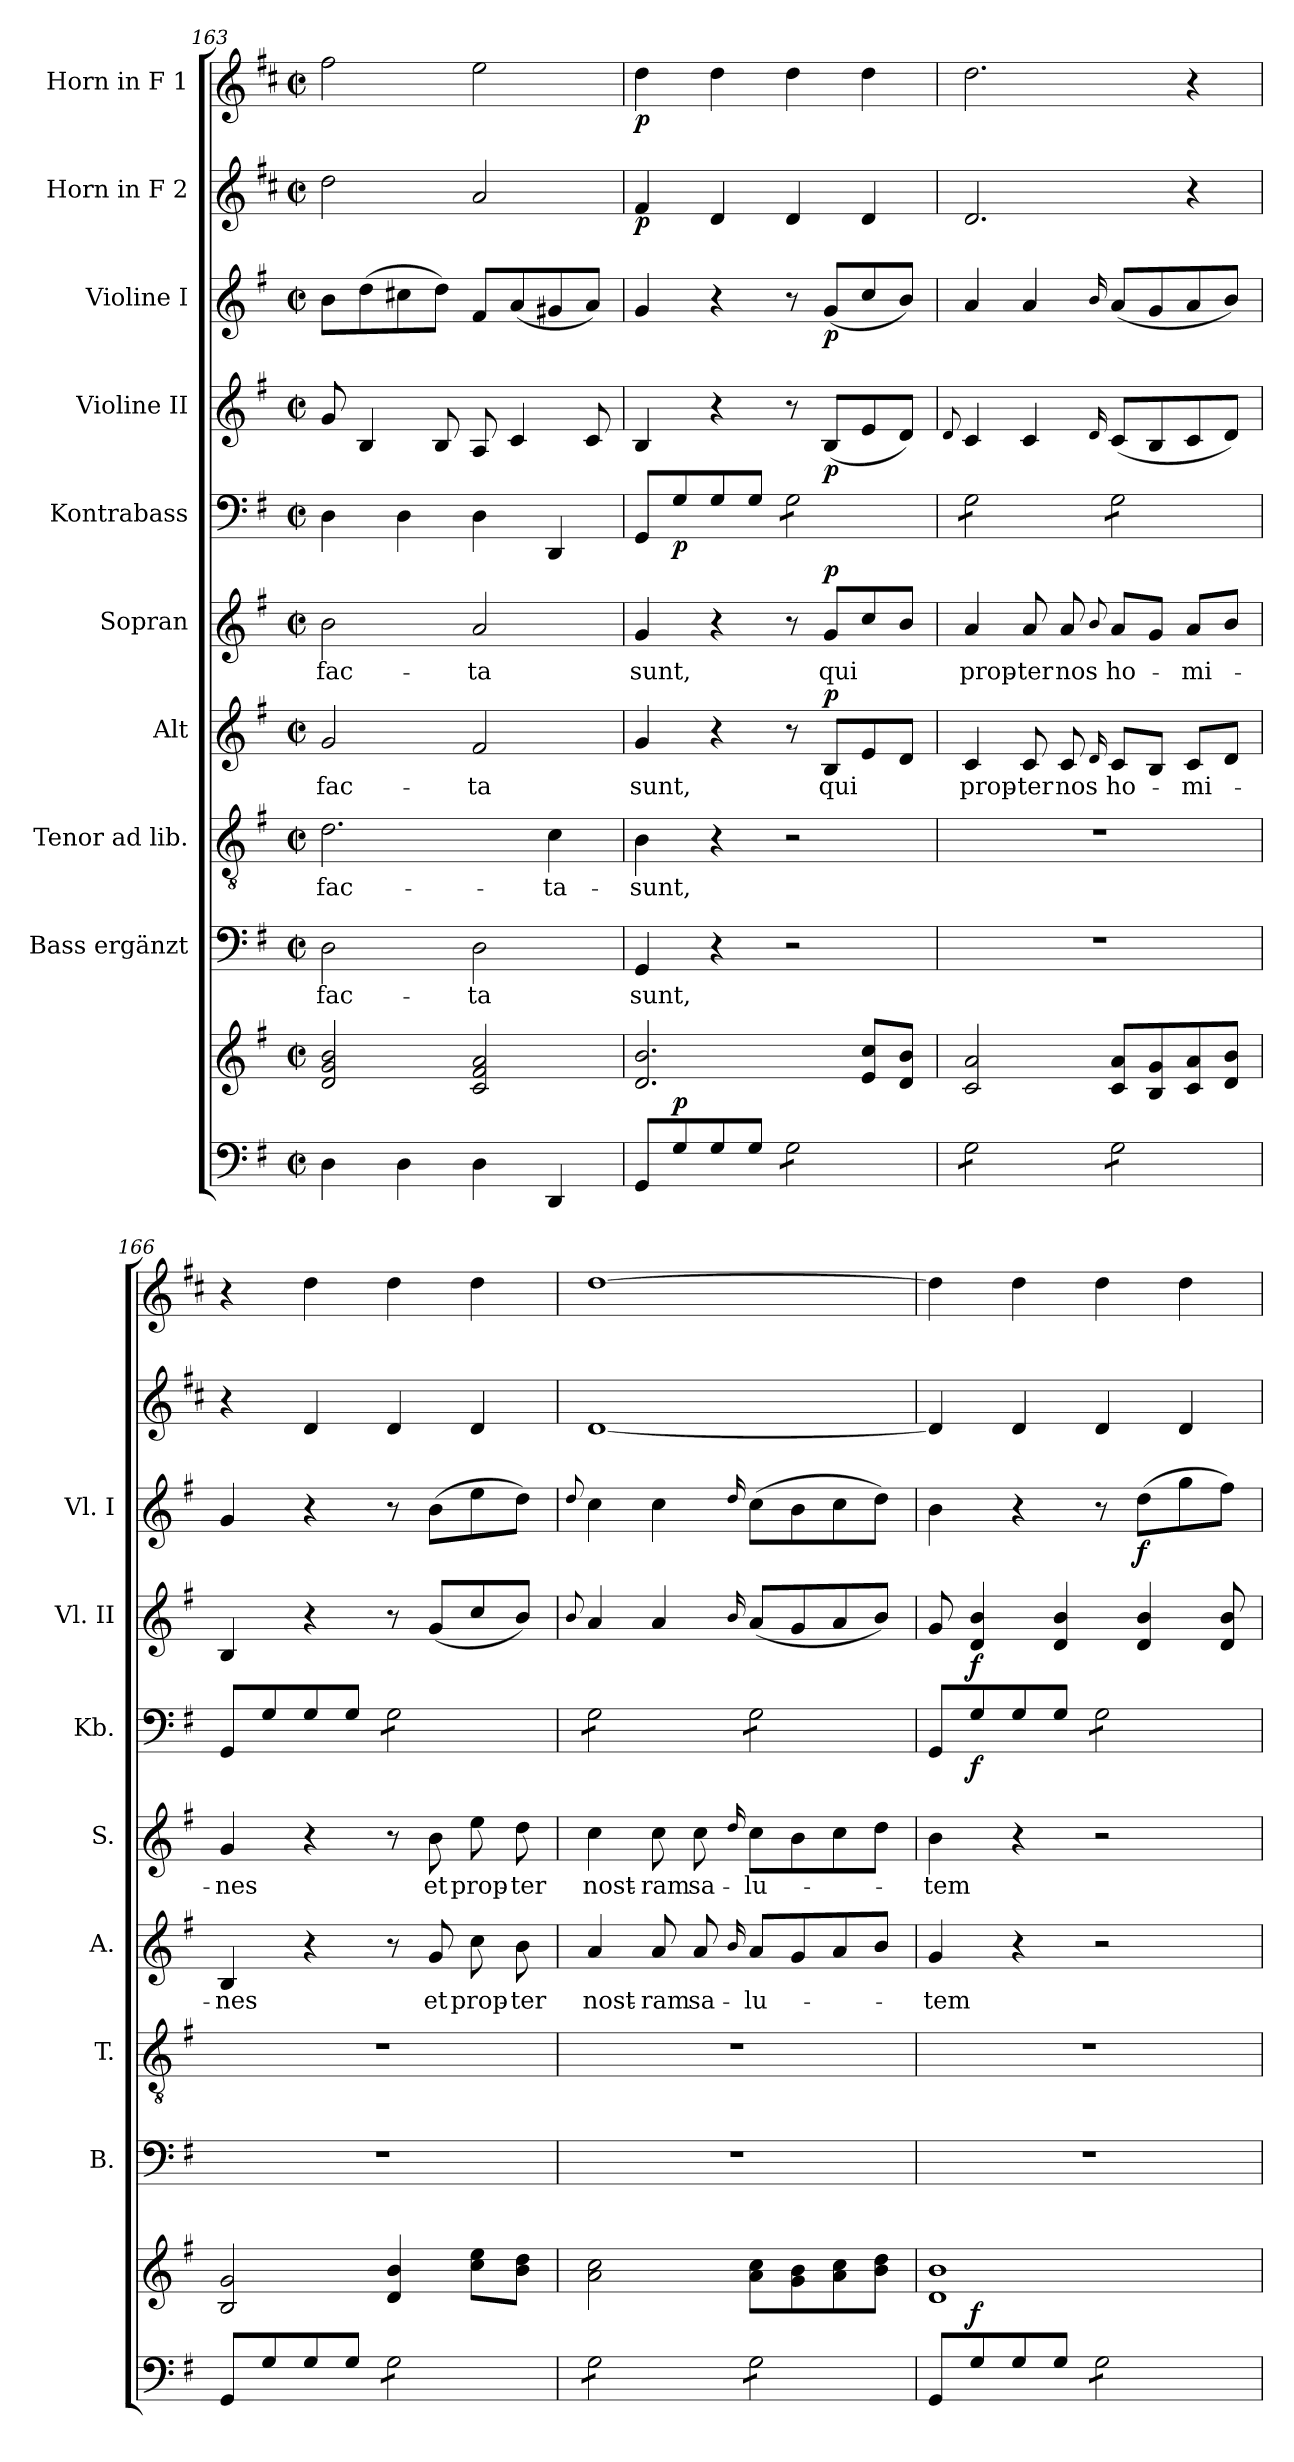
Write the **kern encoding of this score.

**kern	**kern	**dynam	**kern	**text	**kern	**text	**kern	**text	**dynam	**kern	**text	**dynam	**kern	**dynam	**kern	**dynam	**kern	**dynam	**kern	**dynam	**kern	**dynam
*part10	*part10	*part10	*part9	*part9	*part8	*part8	*part7	*part7	*part7	*part6	*part6	*part6	*part5	*part5	*part4	*part4	*part3	*part3	*part2	*part2	*part1	*part1
*staff11	*staff10	*staff10/11	*staff9	*staff9	*staff8	*staff8	*staff7	*staff7	*staff7	*staff6	*staff6	*staff6	*staff5	*staff5	*staff4	*staff4	*staff3	*staff3	*staff2	*staff2	*staff1	*staff1
*	*	*	*I"Bass ergänzt	*	*I"Tenor ad lib.	*	*I"Alt	*	*	*I"Sopran	*	*	*I"Kontrabass	*	*I"Violine II	*	*I"Violine I	*	*I"Horn in F 2	*	*I"Horn in F 1	*
*	*	*	*I'B.	*	*I'T.	*	*I'A.	*	*	*I'S.	*	*	*I'Kb.	*	*I'Vl. II	*	*I'Vl. I	*	*	*	*	*
*clefF4	*clefG2	*	*clefF4	*	*clefGv2	*	*clefG2	*	*	*clefG2	*	*	*clefF4	*	*clefG2	*	*clefG2	*	*clefG2	*	*clefG2	*
*	*	*	*	*	*	*	*	*	*	*	*	*	*ITrd7c12	*	*	*	*	*	*ITrd4c7	*	*ITrd4c7	*
*k[f#]	*k[f#]	*	*k[f#]	*	*k[f#]	*	*k[f#]	*	*	*k[f#]	*	*	*k[f#]	*	*k[f#]	*	*k[f#]	*	*k[f#]	*	*k[f#]	*
*G:	*G:	*	*G:	*	*G:	*	*G:	*	*	*G:	*	*	*G:	*	*G:	*	*G:	*	*G:	*	*G:	*
*M2/2	*M2/2	*	*M2/2	*	*M2/2	*	*M2/2	*	*	*M2/2	*	*	*M2/2	*	*M2/2	*	*M2/2	*	*M2/2	*	*M2/2	*
*met(c|)	*met(c|)	*	*met(c|)	*	*met(c|)	*	*met(c|)	*	*	*met(c|)	*	*	*met(c|)	*	*met(c|)	*	*met(c|)	*	*met(c|)	*	*met(c|)	*
=163	=163	=163	=163	=163	=163	=163	=163	=163	=163	=163	=163	=163	=163	=163	=163	=163	=163	=163	=163	=163	=163	=163
!	!	!	!	!LO:LY:b	!	!LO:LY:b	!	!LO:LY:b	!	!	!LO:LY:b	!	!	!	!	!	!	!	!	!	!	!
4D\	2d/ 2g/ 2b/	.	2D\	fac-	2.d\	fac-	2g/	fac-	.	2b\	fac-	.	4DD\	.	8g/	.	8b\L	.	2g\	.	2b\	.
.	.	.	.	.	.	.	.	.	.	.	.	.	.	.	4B/	.	(>8dd\	.	.	.	.	.
4D\	.	.	.	.	.	.	.	.	.	.	.	.	4DD\	.	.	.	8cc#X\	.	.	.	.	.
.	.	.	.	.	.	.	.	.	.	.	.	.	.	.	8B/	.	8dd\J)	.	.	.	.	.
!	!	!	!	!LO:LY:b	!	!	!	!LO:LY:b	!	!	!LO:LY:b	!	!	!	!	!	!	!	!	!	!	!
4D\	2c/ 2f#/ 2a/	.	2D\	-ta	.	.	2f#/	-ta	.	2a/	-ta	.	4DD\	.	8A/	.	8f#/L	.	2d/	.	2a\	.
.	.	.	.	.	.	.	.	.	.	.	.	.	.	.	4c/	.	(<8a/	.	.	.	.	.
!	!	!	!	!	!	!LO:LY:b	!	!	!	!	!	!	!	!	!	!	!	!	!	!	!	!
4DD/	.	.	.	.	4c\	-ta-	.	.	.	.	.	.	4DDD/	.	.	.	8g#X/	.	.	.	.	.
.	.	.	.	.	.	.	.	.	.	.	.	.	.	.	8c/	.	8a/J)	.	.	.	.	.
!!LO:PB:g=z
=164	=164	=164	=164	=164	=164	=164	=164	=164	=164	=164	=164	=164	=164	=164	=164	=164	=164	=164	=164	=164	=164	=164
!	!	!	!	!LO:LY:b	!	!LO:LY:b	!	!LO:LY:b	!	!	!LO:LY:b	!	!	!	!	!	!	!	!	!LO:DY:b	!	!LO:DY:b
8GG/L	2.d/ 2.b/	.	4GG/	sunt,	4B\	-sunt,	4g/	sunt,	.	4g/	sunt,	.	8GGG/L	.	4B/	.	4g/	.	4B/	p	4g\	p
!	!	!LO:DY:a=2	!	!	!	!	!	!	!	!	!	!	!	!LO:DY:b	!	!	!	!	!	!	!	!
8G/	.	p	.	.	.	.	.	.	.	.	.	.	8GG/	p	.	.	.	.	.	.	.	.
8G/	.	.	4r	.	4r	.	4r	.	.	4r	.	.	8GG/	.	4r	.	4r	.	4G/	.	4g\	.
8G/J	.	.	.	.	.	.	.	.	.	.	.	.	8GG/J	.	.	.	.	.	.	.	.	.
*tremolo	*	*	*	*	*	*	*	*	*	*	*	*	*	*	*	*	*	*	*	*	*	*
*	*	*	*	*	*	*	*	*	*	*	*	*	*tremolo	*	*	*	*	*	*	*	*	*
8G\L	.	.	2r	.	2r	.	8r	.	.	8r	.	.	8GG\L	.	8r	.	8r	.	4G/	.	4g\	.
!	!	!	!	!	!	!	!	!LO:LY:b	!LO:DY:a	!	!LO:LY:b	!LO:DY:a	!	!	!	!LO:DY:b	!	!LO:DY:b	!	!	!	!
8G\	.	.	.	.	.	.	8B/L	qui	p	8g/L	qui	p	8GG\	.	(<8B/L	p	(<8g/L	p	.	.	.	.
8G\	8e/ 8cc/L	.	.	.	.	.	8e/	.	.	8cc/	.	.	8GG\	.	8e/	.	8cc/	.	4G/	.	4g\	.
8G\J	8d/ 8b/J	.	.	.	.	.	8d/J	.	.	8b/J	.	.	8GG\J	.	8d/J)	.	8b/J)	.	.	.	.	.
=165	=165	=165	=165	=165	=165	=165	=165	=165	=165	=165	=165	=165	=165	=165	=165	=165	=165	=165	=165	=165	=165	=165
.	.	.	.	.	.	.	.	.	.	.	.	.	.	.	8qqd/	.	.	.	.	.	.	.
!	!	!	!	!	!	!	!	!LO:LY:b	!	!	!LO:LY:b	!	!	!	!	!	!	!	!	!	!	!
8G\L	2c/ 2a/	.	1r	.	1r	.	4c/	prop-	.	4a/	prop-	.	8GG\L	.	4c/	.	4a/	.	2.G/	.	2.g\	.
8G\	.	.	.	.	.	.	.	.	.	.	.	.	8GG\	.	.	.	.	.	.	.	.	.
!	!	!	!	!	!	!	!	!LO:LY:b	!	!	!LO:LY:b	!	!	!	!	!	!	!	!	!	!	!
8G\	.	.	.	.	.	.	8c/	-ter	.	8a/	-ter	.	8GG\	.	4c/	.	4a/	.	.	.	.	.
!	!	!	!	!	!	!	!	!LO:LY:b	!	!	!LO:LY:b	!	!	!	!	!	!	!	!	!	!	!
8G\J	.	.	.	.	.	.	8c/	nos	.	8a/	nos	.	8GG\J	.	.	.	.	.	.	.	.	.
.	.	.	.	.	.	.	16qqd/	.	.	8qqb/	.	.	.	.	16qqd/	.	16qqb/	.	.	.	.	.
!	!	!	!	!	!	!	!	!LO:LY:b	!	!	!LO:LY:b	!	!	!	!	!	!	!	!	!	!	!
8G\L	8c/ 8a/L	.	.	.	.	.	8c/L	ho-	.	8a/L	ho-	.	8GG\L	.	(<8c/L	.	(<8a/L	.	.	.	.	.
8G\	8B/ 8g/	.	.	.	.	.	8B/J	.	.	8g/J	.	.	8GG\	.	8B/	.	8g/	.	.	.	.	.
!	!	!	!	!	!	!	!	!LO:LY:b	!	!	!LO:LY:b	!	!	!	!	!	!	!	!	!	!	!
8G\	8c/ 8a/	.	.	.	.	.	8c/L	-mi-	.	8a/L	-mi-	.	8GG\	.	8c/	.	8a/	.	4r	.	4r	.
8G\J	8d/ 8b/J	.	.	.	.	.	8d/J	.	.	8b/J	.	.	8GG\J	.	8d/J)	.	8b/J)	.	.	.	.	.
*	*	*	*	*	*	*	*	*	*	*	*	*	*Xtremolo	*	*	*	*	*	*	*	*	*
*Xtremolo	*	*	*	*	*	*	*	*	*	*	*	*	*	*	*	*	*	*	*	*	*	*
=166	=166	=166	=166	=166	=166	=166	=166	=166	=166	=166	=166	=166	=166	=166	=166	=166	=166	=166	=166	=166	=166	=166
!	!	!	!	!	!	!	!	!LO:LY:b	!	!	!LO:LY:b	!	!	!	!	!	!	!	!	!	!	!
8GG/L	2B/ 2g/	.	1r	.	1r	.	4B/	-nes	.	4g/	-nes	.	8GGG/L	.	4B/	.	4g/	.	4r	.	4r	.
8G/	.	.	.	.	.	.	.	.	.	.	.	.	8GG/	.	.	.	.	.	.	.	.	.
8G/	.	.	.	.	.	.	4r	.	.	4r	.	.	8GG/	.	4r	.	4r	.	4G/	.	4g\	.
8G/J	.	.	.	.	.	.	.	.	.	.	.	.	8GG/J	.	.	.	.	.	.	.	.	.
*tremolo	*	*	*	*	*	*	*	*	*	*	*	*	*	*	*	*	*	*	*	*	*	*
*	*	*	*	*	*	*	*	*	*	*	*	*	*tremolo	*	*	*	*	*	*	*	*	*
8G\L	4d/ 4b/	.	.	.	.	.	8r	.	.	8r	.	.	8GG\L	.	8r	.	8r	.	4G/	.	4g\	.
!	!	!	!	!	!	!	!	!LO:LY:b	!	!	!LO:LY:b	!	!	!	!	!	!	!	!	!	!	!
8G\	.	.	.	.	.	.	8g/	et	.	8b\	et	.	8GG\	.	(<8g/L	.	(>8b\L	.	.	.	.	.
!	!	!	!	!	!	!	!	!LO:LY:b	!	!	!LO:LY:b	!	!	!	!	!	!	!	!	!	!	!
8G\	8cc\ 8ee\L	.	.	.	.	.	8cc\	prop-	.	8ee\	prop-	.	8GG\	.	8cc/	.	8ee\	.	4G/	.	4g\	.
!	!	!	!	!	!	!	!	!LO:LY:b	!	!	!LO:LY:b	!	!	!	!	!	!	!	!	!	!	!
8G\J	8b\ 8dd\J	.	.	.	.	.	8b\	-ter	.	8dd\	-ter	.	8GG\J	.	8b/J)	.	8dd\J)	.	.	.	.	.
=167	=167	=167	=167	=167	=167	=167	=167	=167	=167	=167	=167	=167	=167	=167	=167	=167	=167	=167	=167	=167	=167	=167
.	.	.	.	.	.	.	.	.	.	.	.	.	.	.	8qqb/	.	8qqdd/	.	.	.	.	.
!	!	!	!	!	!	!	!	!LO:LY:b	!	!	!LO:LY:b	!	!	!	!	!	!	!	!	!	!	!
8G\L	2a\ 2cc\	.	1r	.	1r	.	4a/	nost-	.	4cc\	nost-	.	8GG\L	.	4a/	.	4cc\	.	[1G	.	[1g	.
8G\	.	.	.	.	.	.	.	.	.	.	.	.	8GG\	.	.	.	.	.	.	.	.	.
!	!	!	!	!	!	!	!	!LO:LY:b	!	!	!LO:LY:b	!	!	!	!	!	!	!	!	!	!	!
8G\	.	.	.	.	.	.	8a/	-ram	.	8cc\	-ram	.	8GG\	.	4a/	.	4cc\	.	.	.	.	.
!	!	!	!	!	!	!	!	!LO:LY:b	!	!	!LO:LY:b	!	!	!	!	!	!	!	!	!	!	!
8G\J	.	.	.	.	.	.	8a/	sa-	.	8cc\	sa-	.	8GG\J	.	.	.	.	.	.	.	.	.
.	.	.	.	.	.	.	16qqb/	.	.	16qqdd/	.	.	.	.	16qqb/	.	16qqdd/	.	.	.	.	.
!	!	!	!	!	!	!	!	!LO:LY:b	!	!	!LO:LY:b	!	!	!	!	!	!	!	!	!	!	!
8G\L	8a\ 8cc\L	.	.	.	.	.	8a/L	-lu-	.	8cc\L	-lu-	.	8GG\L	.	(<8a/L	.	(>8cc\L	.	.	.	.	.
8G\	8g\ 8b\	.	.	.	.	.	8g/	.	.	8b\	.	.	8GG\	.	8g/	.	8b\	.	.	.	.	.
8G\	8a\ 8cc\	.	.	.	.	.	8a/	.	.	8cc\	.	.	8GG\	.	8a/	.	8cc\	.	.	.	.	.
8G\J	8b\ 8dd\J	.	.	.	.	.	8b/J	.	.	8dd\J	.	.	8GG\J	.	8b/J)	.	8dd\J)	.	.	.	.	.
*	*	*	*	*	*	*	*	*	*	*	*	*	*Xtremolo	*	*	*	*	*	*	*	*	*
*Xtremolo	*	*	*	*	*	*	*	*	*	*	*	*	*	*	*	*	*	*	*	*	*	*
!!LO:PB:g=z
=168	=168	=168	=168	=168	=168	=168	=168	=168	=168	=168	=168	=168	=168	=168	=168	=168	=168	=168	=168	=168	=168	=168
!	!	!	!	!	!	!	!	!LO:LY:b	!	!	!LO:LY:b	!	!	!	!	!	!	!	!	!	!	!
8GG/L	1d 1b	.	1r	.	1r	.	4g/	-tem	.	4b\	-tem	.	8GGG/L	.	8g/	.	4b\	.	4G/]	.	4g\]	.
!	!	!LO:DY:a=2	!	!	!	!	!	!	!	!	!	!	!	!LO:DY:b	!	!LO:DY:b	!	!	!	!	!	!
8G/	.	f	.	.	.	.	.	.	.	.	.	.	8GG/	f	4d/ 4b/	f	.	.	.	.	.	.
8G/	.	.	.	.	.	.	4r	.	.	4r	.	.	8GG/	.	.	.	4r	.	4G/	.	4g\	.
8G/J	.	.	.	.	.	.	.	.	.	.	.	.	8GG/J	.	4d/ 4b/	.	.	.	.	.	.	.
*tremolo	*	*	*	*	*	*	*	*	*	*	*	*	*	*	*	*	*	*	*	*	*	*
*	*	*	*	*	*	*	*	*	*	*	*	*	*tremolo	*	*	*	*	*	*	*	*	*
8G\L	.	.	.	.	.	.	2r	.	.	2r	.	.	8GG\L	.	.	.	8r	.	4G/	.	4g\	.
!	!	!	!	!	!	!	!	!	!	!	!	!	!	!	!	!	!	!LO:DY:b	!	!	!	!
8G\	.	.	.	.	.	.	.	.	.	.	.	.	8GG\	.	4d/ 4b/	.	(>8dd\L	f	.	.	.	.
8G\	.	.	.	.	.	.	.	.	.	.	.	.	8GG\	.	.	.	8gg\	.	4G/	.	4g\	.
8G\J	.	.	.	.	.	.	.	.	.	.	.	.	8GG\J	.	8d/ 8b/	.	8ff#\J)	.	.	.	.	.
*	*	*	*	*	*	*	*	*	*	*	*	*	*Xtremolo	*	*	*	*	*	*	*	*	*
*Xtremolo	*	*	*	*	*	*	*	*	*	*	*	*	*	*	*	*	*	*	*	*	*	*
=	=	=	=	=	=	=	=	=	=	=	=	=	=	=	=	=	=	=	=	=	=	=
*-	*-	*-	*-	*-	*-	*-	*-	*-	*-	*-	*-	*-	*-	*-	*-	*-	*-	*-	*-	*-	*-	*-
